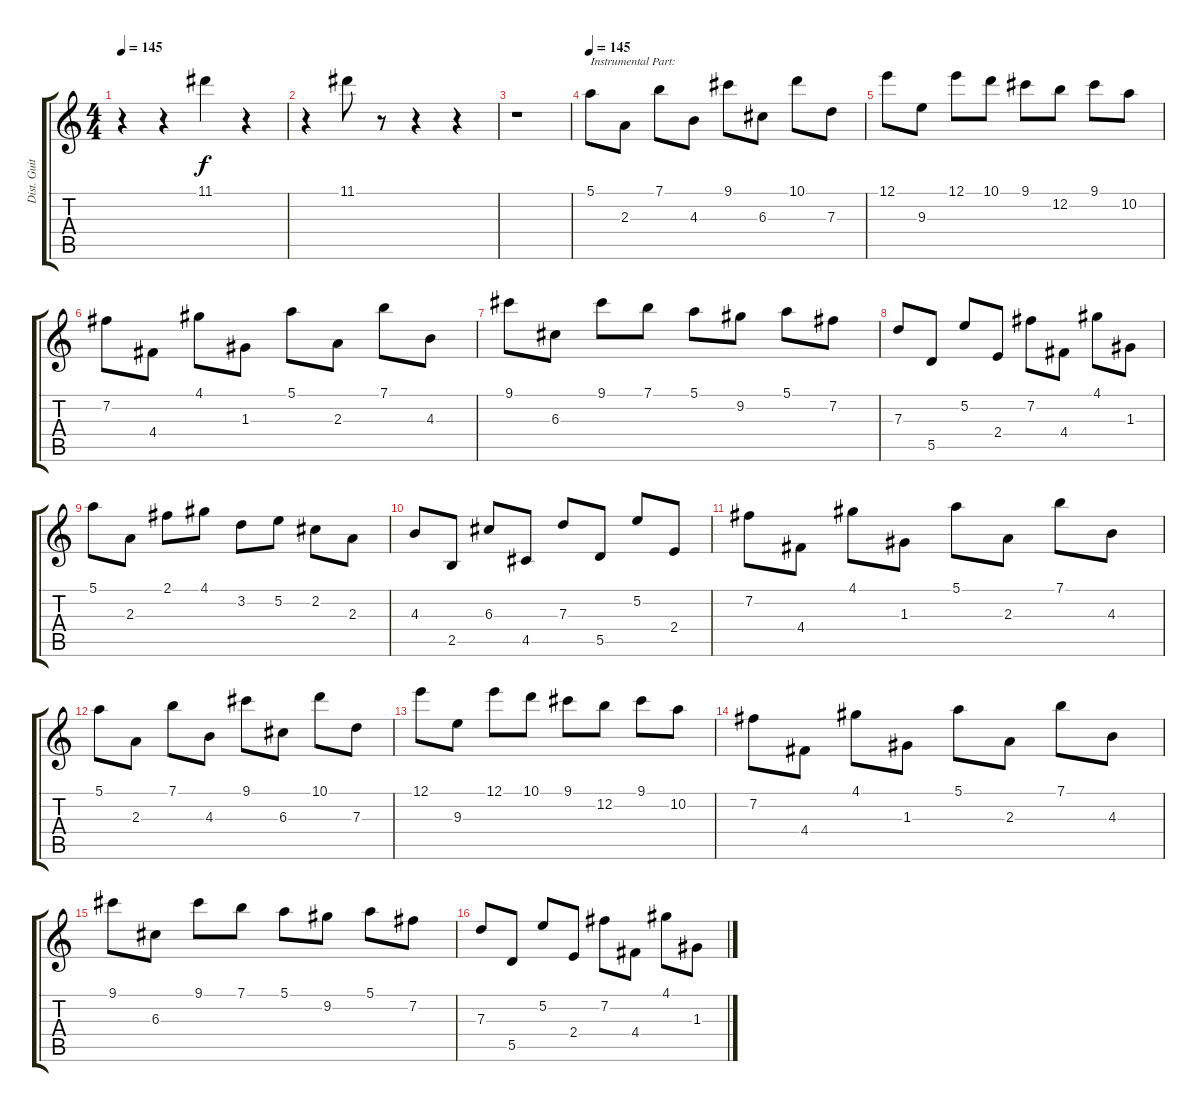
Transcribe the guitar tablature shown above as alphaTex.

\track ("Dist. Guitar 1" "Dist. Guit") {instrument distortionguitar}
\staff {score tabs}
\tuning (E4 B3 G3 D3 A2 E2) {hide}
\ts (4 4)
\tempo 145
\tempo 120
\tempo 145
\clef g2
\ks c
r.4{dy f volume 8 instrument tangoaccordion} r.4 11.1.4 r.4 |
r.4 11.1.8 r.8 r.4 r.4 |
r.1 |
\tempo 145
5.1.8{txt "Instrumental Part:" volume 12 instrument harpsichord} 2.3.8 7.1.8 4.3.8 9.1.8 6.3.8 10.1.8 7.3.8 |
12.1.8 9.3.8 12.1.8 10.1.8 9.1.8 12.2.8 9.1.8 10.2.8 |
7.2.8 4.4.8 4.1.8 1.3.8 5.1.8 2.3.8 7.1.8 4.3.8 |
9.1.8 6.3.8 9.1.8 7.1.8 5.1.8 9.2.8 5.1.8 7.2.8 |
7.3.8 5.5.8 5.2.8 2.4.8 7.2.8 4.4.8 4.1.8 1.3.8 |
5.1.8 2.3.8 2.1.8 4.1.8 3.2.8 5.2.8 2.2.8 2.3.8 |
4.3.8 2.5.8 6.3.8 4.5.8 7.3.8 5.5.8 5.2.8 2.4.8 |
7.2.8 4.4.8 4.1.8 1.3.8 5.1.8 2.3.8 7.1.8 4.3.8 |
5.1.8 2.3.8 7.1.8 4.3.8 9.1.8 6.3.8 10.1.8 7.3.8 |
12.1.8 9.3.8 12.1.8 10.1.8 9.1.8 12.2.8 9.1.8 10.2.8 |
7.2.8 4.4.8 4.1.8 1.3.8 5.1.8 2.3.8 7.1.8 4.3.8 |
9.1.8 6.3.8 9.1.8 7.1.8 5.1.8 9.2.8 5.1.8 7.2.8 |
7.3.8 5.5.8 5.2.8 2.4.8 7.2.8 4.4.8 4.1.8 1.3.8
